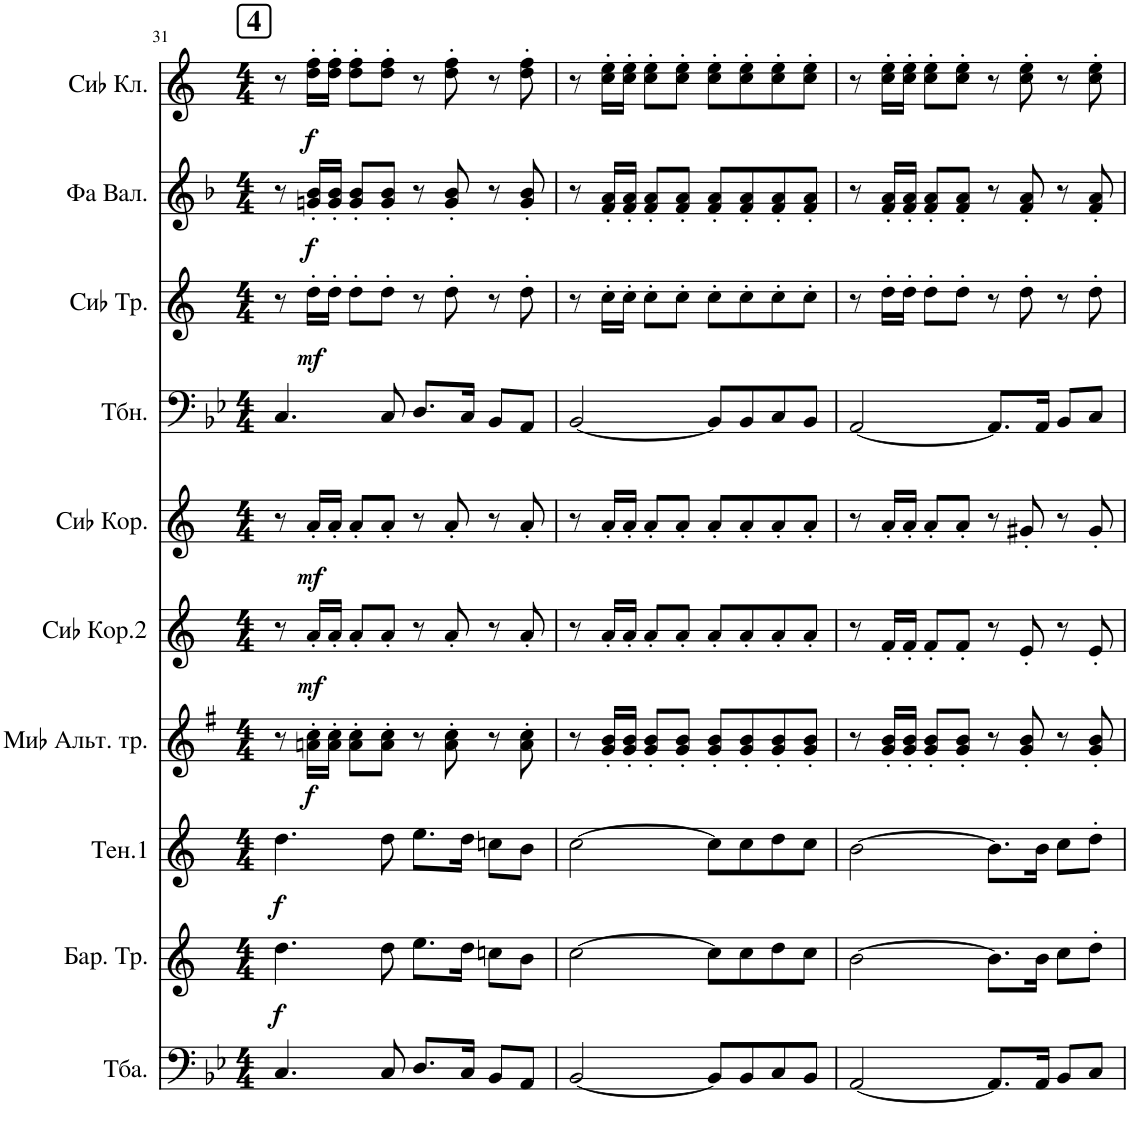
**kern	**kern	**dynam	**kern	**dynam	**kern	**dynam	**kern	**dynam	**kern	**dynam	**kern	**kern	**dynam	**kern	**dynam	**kern	**dynam
*part10	*part9	*part9	*part8	*part8	*part7	*part7	*part6	*part6	*part5	*part5	*part4	*part3	*part3	*part2	*part2	*part1	*part1
*staff10	*staff9	*staff9	*staff8	*staff8	*staff7	*staff7	*staff6	*staff6	*staff5	*staff5	*staff4	*staff3	*staff3	*staff2	*staff2	*staff1	*staff1
*I"Туба	*I"Баритоновая труба	*	*I"Тенор 1	*	*I"Миb Альтовая труба	*	*I"Сиb Корнет 2	*	*I"Сиb Корнет	*	*I"Тромбон	*I"Сиb Труба	*	*I"Валторна Фа	*	*I"Сиb Кларнет	*
*	*	*	*	*	*I'Миb Альт. тр.	*	*I'Сиb Кор.2	*	*I'Сиb Кор.	*	*	*I'Сиb Тр.	*	*	*	*I'Сиb Кл.	*
!!LO:PB:g=z
*clefF4	*clefG2	*	*clefG2	*	*clefG2	*	*clefG2	*	*clefG2	*	*clefF4	*clefG2	*	*clefG2	*	*clefG2	*
*	*Trd8c14	*	*Trd8c14	*	*Trd5c9	*	*Trd1c2	*	*Trd1c2	*	*	*Trd1c2	*	*Trd4c7	*	*Trd1c2	*
*k[b-e-]	*k[]	*	*k[]	*	*k[f#]	*	*k[]	*	*k[]	*	*k[b-e-]	*k[]	*	*k[b-]	*	*k[]	*
*M4/4	*M4/4	*	*M4/4	*	*M4/4	*	*M4/4	*	*M4/4	*	*M4/4	*M4/4	*	*M4/4	*	*M4/4	*
!!LO:REH:place=s1:a:B:cj:fs=14:t=4
=31	=31	=31	=31	=31	=31	=31	=31	=31	=31	=31	=31	=31	=31	=31	=31	=31	=31
!	!	!LO:DY:b	!	!LO:DY:b	!	!	!	!	!	!	!	!	!	!	!	!	!
4.C/	4.dd\	f	4.dd\	f	8r	.	8r	.	8r	.	4.C/	8r	.	8r	.	8r	.
!	!	!	!	!	!	!LO:DY:b	!	!LO:DY:b	!	!LO:DY:b	!	!	!LO:DY:b	!	!LO:DY:b	!	!LO:DY:b
.	.	.	.	.	16an\' 16cc\'LL	f	16a'/LL	mf	16a'/LL	mf	.	16dd'\LL	mf	16gn/' 16b-/'LL	f	16dd\' 16ff\'LL	f
.	.	.	.	.	16a\' 16cc\'JJ	.	16a'/JJ	.	16a'/JJ	.	.	16dd'\JJ	.	16g/' 16b-/'JJ	.	16dd\' 16ff\'JJ	.
.	.	.	.	.	8a\' 8cc\'L	.	8a'/L	.	8a'/L	.	.	8dd'\L	.	8g/' 8b-/'L	.	8dd\' 8ff\'L	.
8C/	8dd\	.	8dd\	.	8a\' 8cc\'J	.	8a'/J	.	8a'/J	.	8C/	8dd'\J	.	8g/' 8b-/'J	.	8dd\' 8ff\'J	.
8.D/L	8.ee\L	.	8.ee\L	.	8r	.	8r	.	8r	.	8.D/L	8r	.	8r	.	8r	.
.	.	.	.	.	8a\' 8cc\'	.	8a'/	.	8a'/	.	.	8dd'\	.	8g/' 8b-/'	.	8dd\' 8ff\'	.
16C/Jk	16dd\Jk	.	16dd\Jk	.	.	.	.	.	.	.	16C/Jk	.	.	.	.	.	.
8BB-/L	8ccn\L	.	8ccn\L	.	8r	.	8r	.	8r	.	8BB-/L	8r	.	8r	.	8r	.
8AA/J	8b\J	.	8b\J	.	8a\' 8cc\'	.	8a'/	.	8a'/	.	8AA/J	8dd'\	.	8g/' 8b-/'	.	8dd\' 8ff\'	.
=32	=32	=32	=32	=32	=32	=32	=32	=32	=32	=32	=32	=32	=32	=32	=32	=32	=32
[2BB-/	[2cc\	.	[2cc\	.	8r	.	8r	.	8r	.	[2BB-/	8r	.	8r	.	8r	.
.	.	.	.	.	16g/' 16b/'LL	.	16a'/LL	.	16a'/LL	.	.	16cc'\LL	.	16f/' 16a/'LL	.	16cc\' 16ee\'LL	.
.	.	.	.	.	16g/' 16b/'JJ	.	16a'/JJ	.	16a'/JJ	.	.	16cc'\JJ	.	16f/' 16a/'JJ	.	16cc\' 16ee\'JJ	.
.	.	.	.	.	8g/' 8b/'L	.	8a'/L	.	8a'/L	.	.	8cc'\L	.	8f/' 8a/'L	.	8cc\' 8ee\'L	.
.	.	.	.	.	8g/' 8b/'J	.	8a'/J	.	8a'/J	.	.	8cc'\J	.	8f/' 8a/'J	.	8cc\' 8ee\'J	.
8BB-/L]	8cc\L]	.	8cc\L]	.	8g/' 8b/'L	.	8a'/L	.	8a'/L	.	8BB-/L]	8cc'\L	.	8f/' 8a/'L	.	8cc\' 8ee\'L	.
8BB-/	8cc\	.	8cc\	.	8g/' 8b/'	.	8a'/	.	8a'/	.	8BB-/	8cc'\	.	8f/' 8a/'	.	8cc\' 8ee\'	.
8C/	8dd\	.	8dd\	.	8g/' 8b/'	.	8a'/	.	8a'/	.	8C/	8cc'\	.	8f/' 8a/'	.	8cc\' 8ee\'	.
8BB-/J	8cc\J	.	8cc\J	.	8g/' 8b/'J	.	8a'/J	.	8a'/J	.	8BB-/J	8cc'\J	.	8f/' 8a/'J	.	8cc\' 8ee\'J	.
=33	=33	=33	=33	=33	=33	=33	=33	=33	=33	=33	=33	=33	=33	=33	=33	=33	=33
[2AA/	[2b\	.	[2b\	.	8r	.	8r	.	8r	.	[2AA/	8r	.	8r	.	8r	.
.	.	.	.	.	16g/' 16b/'LL	.	16f'/LL	.	16a'/LL	.	.	16dd'\LL	.	16f/' 16a/'LL	.	16cc\' 16ee\'LL	.
.	.	.	.	.	16g/' 16b/'JJ	.	16f'/JJ	.	16a'/JJ	.	.	16dd'\JJ	.	16f/' 16a/'JJ	.	16cc\' 16ee\'JJ	.
.	.	.	.	.	8g/' 8b/'L	.	8f'/L	.	8a'/L	.	.	8dd'\L	.	8f/' 8a/'L	.	8cc\' 8ee\'L	.
.	.	.	.	.	8g/' 8b/'J	.	8f'/J	.	8a'/J	.	.	8dd'\J	.	8f/' 8a/'J	.	8cc\' 8ee\'J	.
8.AA/L]	8.b\L]	.	8.b\L]	.	8r	.	8r	.	8r	.	8.AA/L]	8r	.	8r	.	8r	.
.	.	.	.	.	8g/' 8b/'	.	8e'/	.	8g#X'/	.	.	8dd'\	.	8f/' 8a/'	.	8cc\' 8ee\'	.
16AA/Jk	16b\Jk	.	16b\Jk	.	.	.	.	.	.	.	16AA/Jk	.	.	.	.	.	.
8BB-/L	8cc\L	.	8cc\L	.	8r	.	8r	.	8r	.	8BB-/L	8r	.	8r	.	8r	.
8C/J	8dd'\J	.	8dd'\J	.	8g/' 8b/'	.	8e'/	.	8g#'/	.	8C/J	8dd'\	.	8f/' 8a/'	.	8cc\' 8ee\'	.
=	=	=	=	=	=	=	=	=	=	=	=	=	=	=	=	=	=
*-	*-	*-	*-	*-	*-	*-	*-	*-	*-	*-	*-	*-	*-	*-	*-	*-	*-
